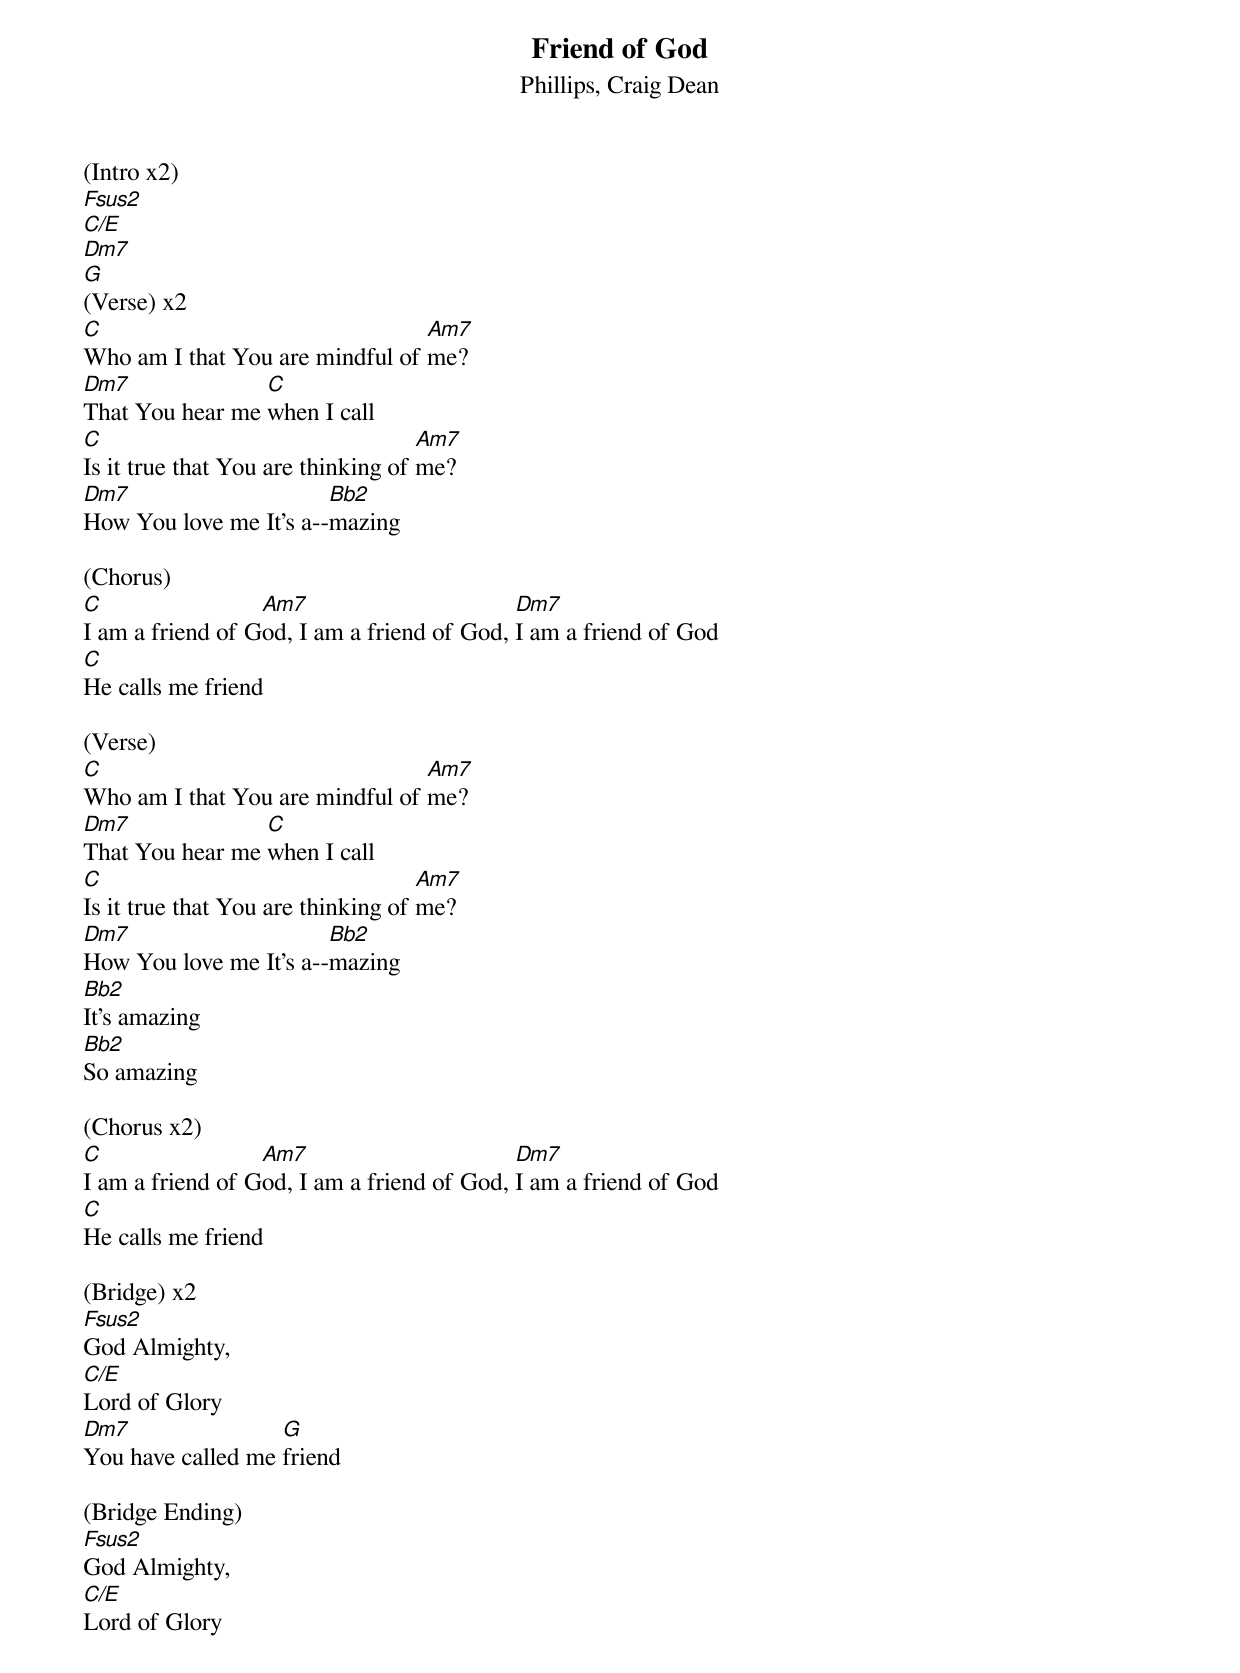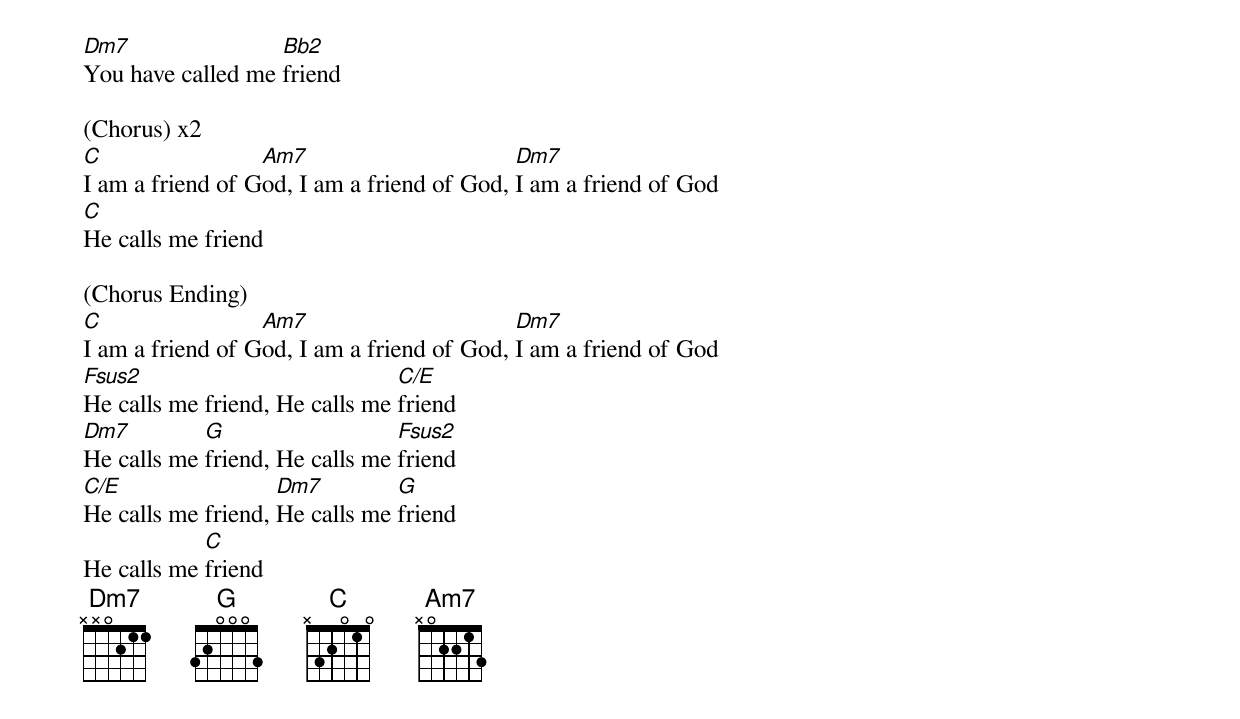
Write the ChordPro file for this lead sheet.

{t:Friend of God}
{st:Phillips, Craig Dean}

(Intro x2)
[Fsus2]
[C/E]
[Dm7]
[G]
(Verse) x2
[C]Who am I that You are mindful of [Am7]me?
[Dm7]That You hear me [C]when I call
[C]Is it true that You are thinking of [Am7]me?
[Dm7]How You love me It's a--[Bb2]mazing

(Chorus)
[C]I am a friend of G[Am7]od, I am a friend of God, [Dm7]I am a friend of God
[C]He calls me friend

(Verse)
[C]Who am I that You are mindful of [Am7]me?
[Dm7]That You hear me [C]when I call
[C]Is it true that You are thinking of [Am7]me?
[Dm7]How You love me It's a--[Bb2]mazing
[Bb2]It's amazing
[Bb2]So amazing

(Chorus x2)
[C]I am a friend of G[Am7]od, I am a friend of God, [Dm7]I am a friend of God
[C]He calls me friend

(Bridge) x2
[Fsus2]God Almighty,
[C/E]Lord of Glory
[Dm7]You have called me [G]friend

(Bridge Ending)
[Fsus2]God Almighty,
[C/E]Lord of Glory
[Dm7]You have called me [Bb2]friend

(Chorus) x2
[C]I am a friend of G[Am7]od, I am a friend of God, [Dm7]I am a friend of God
[C]He calls me friend

(Chorus Ending)
[C]I am a friend of G[Am7]od, I am a friend of God, [Dm7]I am a friend of God
[Fsus2]He calls me friend, He calls me [C/E]friend
[Dm7]He calls me [G]friend, He calls me [Fsus2]friend
[C/E]He calls me friend, [Dm7]He calls me [G]friend
He calls me [C]friend
